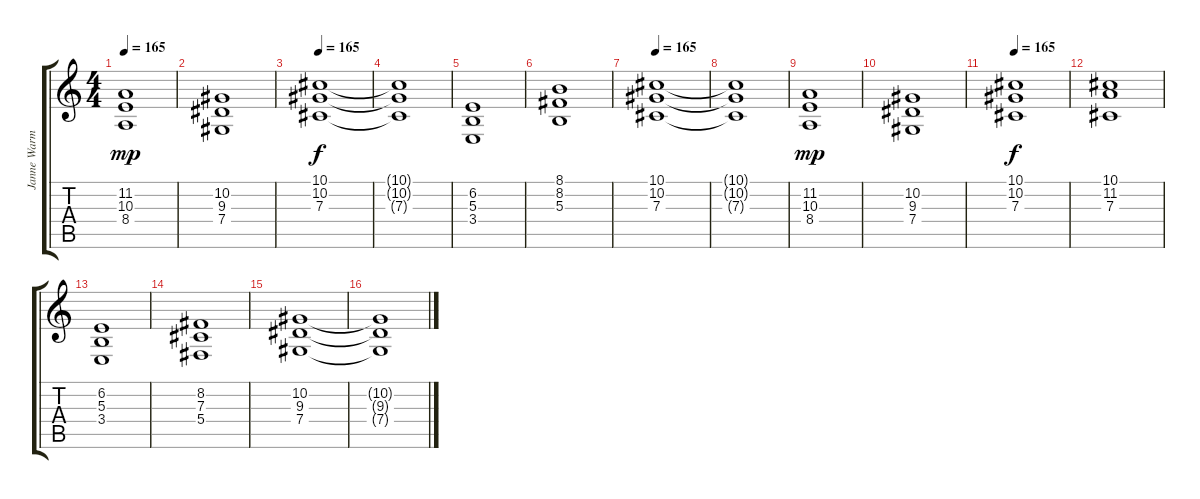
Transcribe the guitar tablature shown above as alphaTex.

\track ("Janne Warman" "Janne Warm") {instrument stringensemble2}
\staff {score tabs}
\tuning (Eb4 Bb3 Gb3 Db3 Ab2 Eb2) {hide}
\ts (4 4)
\tempo 165
\clef g2
\ks c
(11.2 10.3 8.4).1{dy mp} |
(10.2 9.3 7.4).1 |
\tempo 165
(10.1 10.2 7.3).1{dy f} |
(10.1{t} 10.2{t} 7.3{t}).1 |
(6.2 5.3 3.4).1 |
(8.1 8.2 5.3).1 |
\tempo 165
(10.1 10.2 7.3).1 |
(10.1{t} 10.2{t} 7.3{t}).1 |
(11.2 10.3 8.4).1{dy mp} |
(10.2 9.3 7.4).1 |
\tempo 165
(10.1 10.2 7.3).1{dy f} |
(10.1 11.2 7.3).1 |
(6.2 5.3 3.4).1 |
(8.2 7.3 5.4).1 |
(10.2 9.3 7.4).1 |
(10.2{t} 9.3{t} 7.4{t}).1
